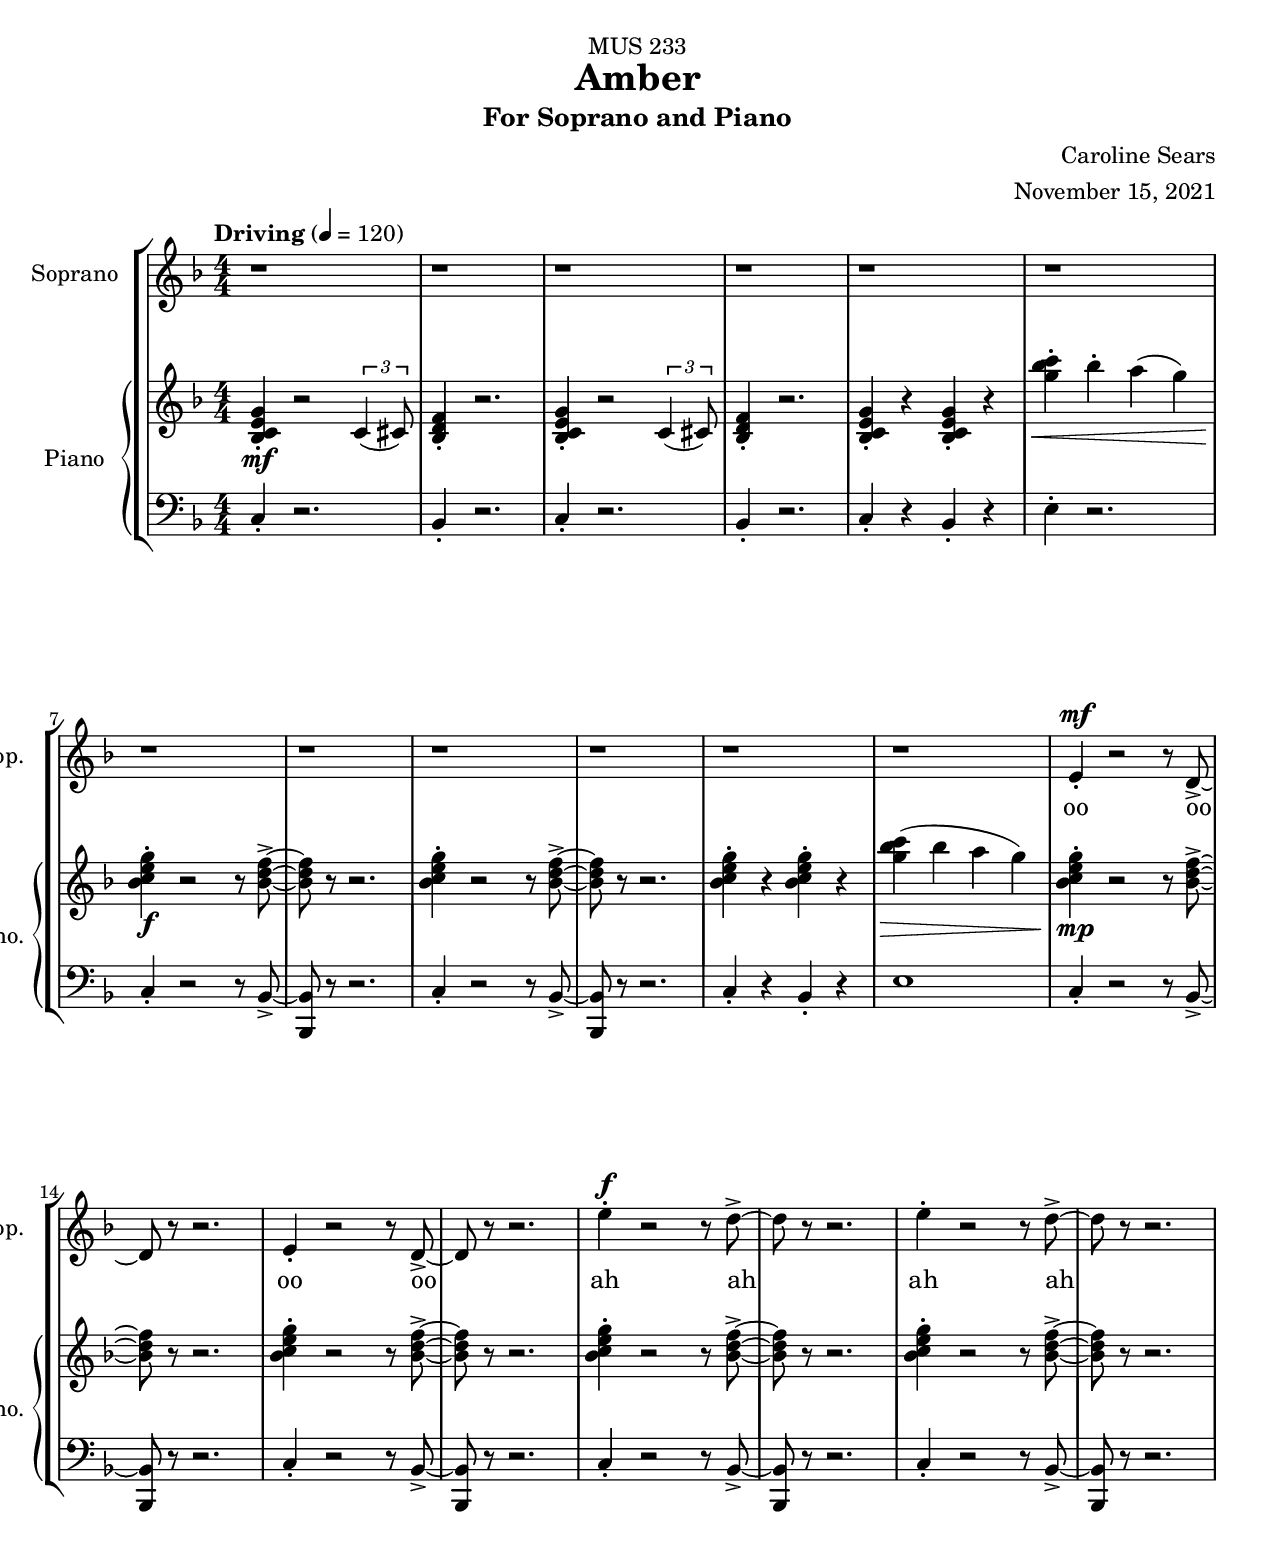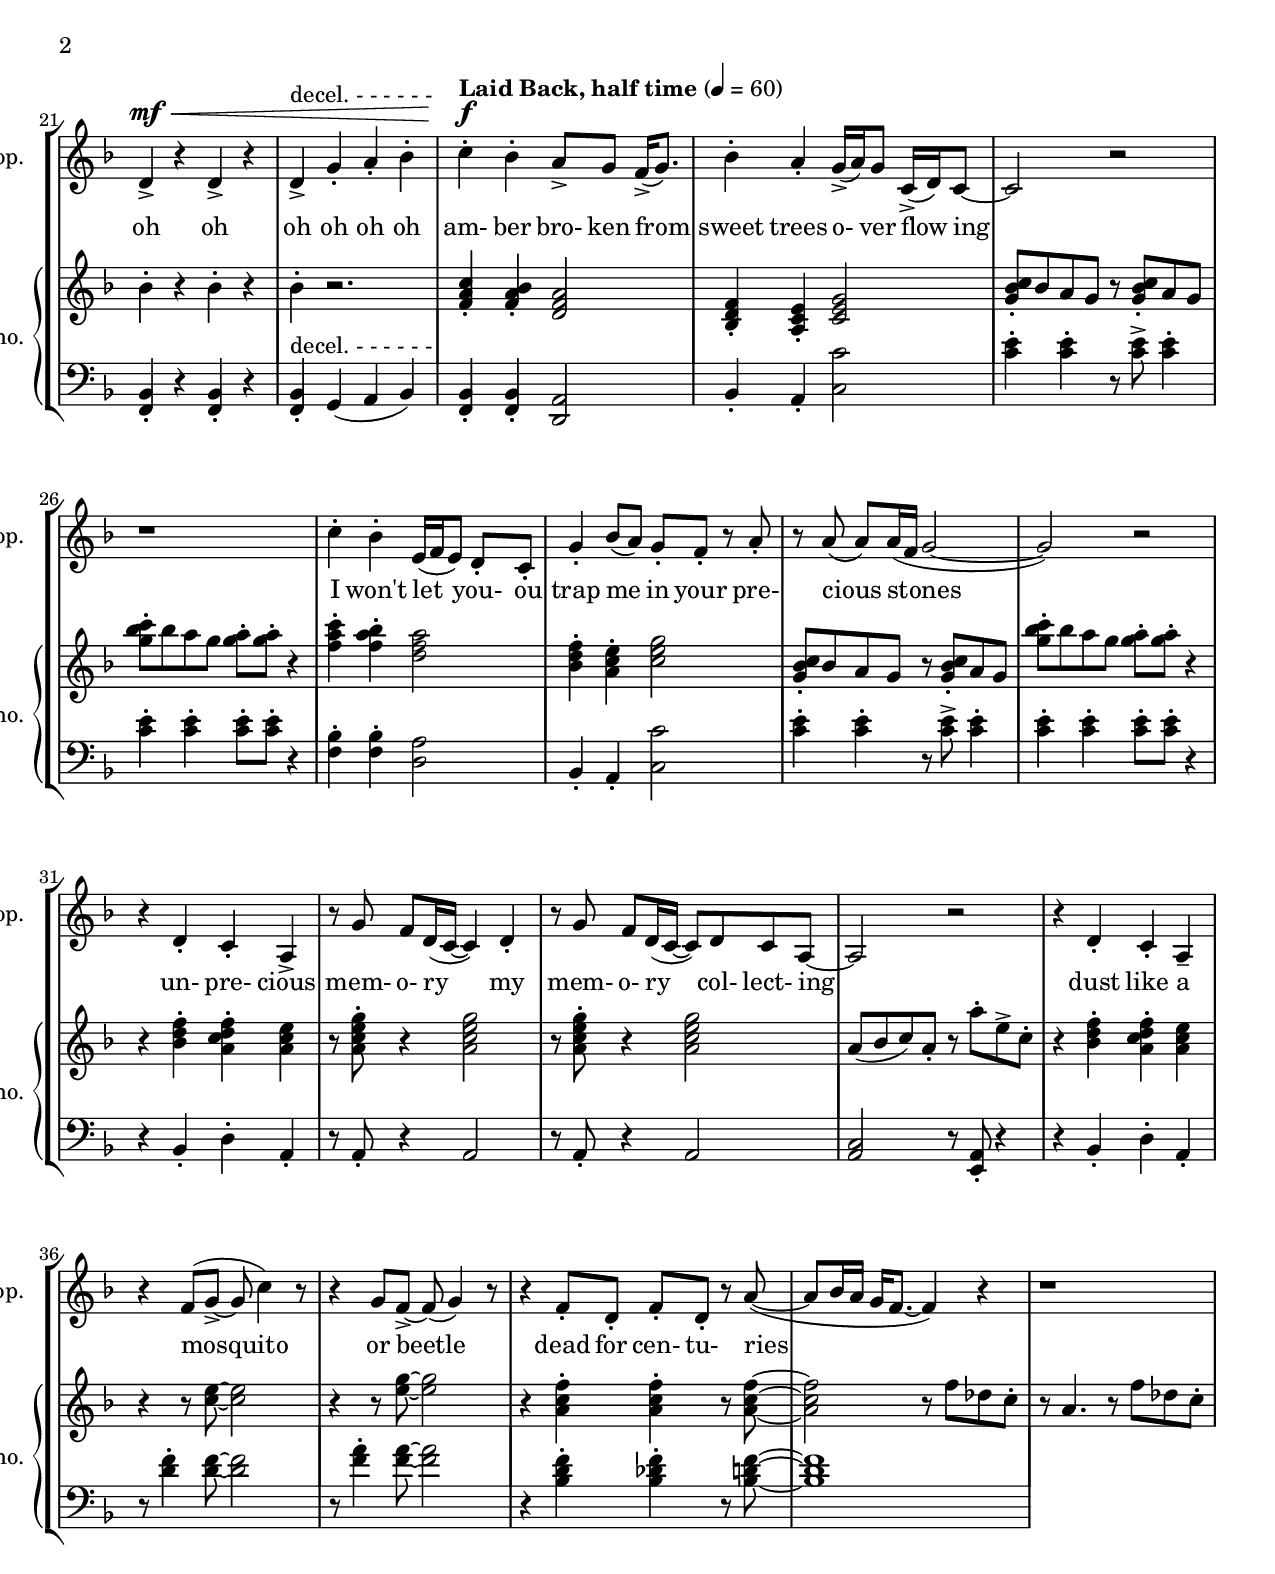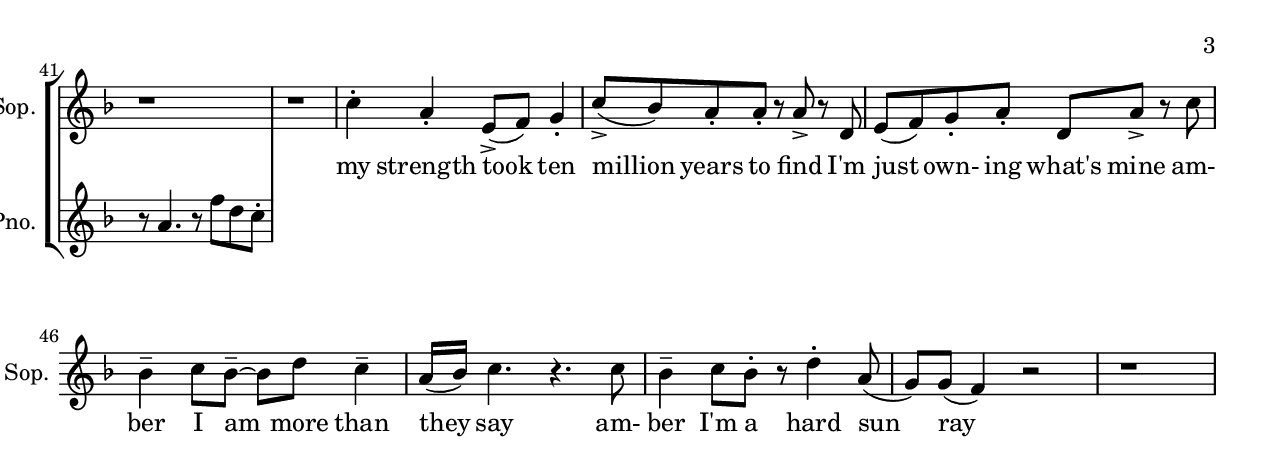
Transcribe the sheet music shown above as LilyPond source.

%%%%%%%%%%%%%%%%%%%% Header + Paper Dimensions %%%%%%%%%%%%%%%%%%%%
\header {
  title = "Amber"
    subtitle = "For Soprano and Piano"
    dedication = "MUS 233"
    composer = "Caroline Sears"
    arranger = "November 15, 2021"
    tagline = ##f

}
\paper {
  #(set-paper-size "ansi a")
  #(define top-margin (* 0.75 in))
}

%%%%%%%%%%%%%%%%%%%% Musical/Lyrical Content %%%%%%%%%%%%%%%%%%%%%%%%%%

%%%%% VOICE PART %%%%%%%%%%%
theNotes = \relative c'' {
    \set Staff.midiInstrument = "flute"
    \key f \major % C mixolydian
    \numericTimeSignature \time 4/4
    \tempo "Driving" 4 = 120
    \dynamicUp

    %%Intro %%
    r1 | r1 |r1 | r1 | r1 | r1 | r1 | r1 | r1 | r1 | r1 | r1 |
    e,4\staccato\mf r2 r8 d8\accent~ |d8 r8 r2. |e4\staccato r2 r8 d8\accent~ |d8 r8 r2. 
    e'4\staccato\f r2 r8 d8\accent~ |d8 r8 r2. |e4\staccato r2 r8 d8\accent~ |d8 r8 r2. 
    d,4\accent\mf\< r4 d4\accent r4| d4\accent^\markup{"decel. - - - - - -"}  g4\staccato a4\staccato bes\staccato |


    %% Verse 1 %%

    %bar 23%
    \tempo "Laid Back, half time" 4 = 60
    c4\staccato\!\f bes4\staccato  a8\accent g8 f16\accent (g8.) | bes4\staccato  a\staccato g16\accent (a16) g8 c,16\accent (d16) c8~ |
    c2 r2 | r1 |
    %bar 27%
     c'4\staccato bes4\staccato  e,16 (f16 e8)  d8\staccato c8\staccato | g'4\staccato bes8 (a) g8\staccato f8\staccato r8 a8\staccato |
    r8 a8 (a) a16 (f16 g2~ | g2) r2 |
    %bar 31%
    r4 d4\staccato c4\staccato a\accent |r8 g'8 f d16 (c16~c4) d4\staccato | r8 g8 f d16 (c16~c8) d8 c8 a~ |a2 r2 |
    %bar 35%
    r4 d4\staccato c4\staccato a4\tenuto | r4 f'8 (g8\accent~g8 c4) r8 | r4 g8 f8\accent~f8 (g4) r8 | r4 f8\staccato d\staccato f\staccato d\staccato r8 a'8(~a8 bes16  a16 
    g f8.~f4)  r4| r1 |r1| r1 |
    c'4\staccato a\staccato e8\accent (f8) g4\staccato | c8\accent (bes) a8\staccato a8\staccato r8 a\accent r8 d,8 |
    e8 (f) g8\staccato a8\staccato  d,8 a'8\accent r8 c8| bes4\tenuto c8 bes8\tenuto~bes8 d8 c4\tenuto| a16 (bes) c4. r4. c8|
    bes4\tenuto c8 bes8\staccato r8 d4\staccato a8 (g8) g8 (f4) r2 | r1 |


    %% Verse 2 %%

    %% Breakdown %%

    %% Verse 3? %%

    %% End %%
    
  }

theWords =  \lyricmode {
      %% Intro %%%
      oo oo oo oo
      ah ah ah ah
      oh oh oh oh oh oh
      %% Verse 1%%%
      am- ber bro- ken from
      sweet trees o- ver flow ing
      I won't let you- _ou  trap me
      in your pre- cious stones_
      un- pre- cious mem- o- ry my
      mem- o- ry col- lect- ing
      dust like a mosquito or beetle
      dead for cen- tu- ries
      my strength took ten million
      years to find
      I'm just own- ing what's mine
      am- ber I am more than they say
      am- ber I'm a hard sun ray 

  }

%%%%%% PIANO PART %%%%%%%%%%
righthand =\relative c' {
    \set Staff.midiInstrument = "piano"
    \key f \major
    \numericTimeSignature \time 4/4

    %%%%%%%% INTRO %%%%%%%%
    \tempo "Driving" 4 = 120
    <bes c e g>4\staccato\mf r2 \tuplet 3/2 {c4 (cis8)} | <bes d f>4\staccato r2.|
    <bes c e g>4\staccato r2 \tuplet 3/2 {c4 (cis8)} | <bes d f>4\staccato r2.|
    <bes c e g>4\staccato r4 <bes c e g>4\staccato r4|
    <g'' bes c>4\staccato\< bes\staccato a (g) |
    <bes, c e g>4\staccato\!\f r2 r8 <bes d f>8\accent~|<bes d f>8 r8 r2. |
    <bes c e g>4\staccato r2 r8 <bes d f>8\accent~|<bes d f>8 r8 r2. |
    <bes c e g>4\staccato r4 <bes c e g>4\staccato r4|
    <g' bes c>4\> (bes a g) |
    <bes, c e g>4\!\mp\staccato r2 r8 <bes d f>8\accent~|<bes d f>8 r8 r2. |
    <bes c e g>4\staccato r2 r8 <bes d f>8\accent~|<bes d f>8 r8 r2. |
    <bes c e g>4\staccato r2 r8 <bes d f>8\accent~|<bes d f>8 r8 r2. |
    <bes c e g>4\staccato r2 r8 <bes d f>8\accent~|<bes d f>8 r8 r2. |
    bes4\staccato r4 bes4\staccato r4 | bes4\staccato r2. | 
    
    %%%% VERSE 1 %%%%%%%%
    \tempo "Laid Back, half time" 4 = 60

    %bar 23%
    <f a c>4\staccato <f a bes>\staccato <d f a>2 | <bes d f>4\staccato <a c e>4\staccato  <c e g>2 |
    <g' bes c>8\staccato  bes  a g r8 <g bes c>8\staccato a g | <g' bes c>8\staccato  bes  a g <g a>8\staccato <g a>8\staccato r4|
    %bar 27%
    <f a c>4\staccato <f a bes>\staccato <d f a>2 | <bes d f>4\staccato <a c e>4\staccato  <c e g>2 |
    <g bes c>8\staccato  bes  a g r8 <g bes c>8\staccato a g | <g' bes c>8\staccato  bes  a g <g a>8\staccato <g a>8\staccato r4|
    %bar 31%
    r4 <bes, d f>4\staccato <a c d f>4\staccato <a c e> | r8 <a c e g>\staccato r4 <a c e g>2 |  r8 <a c e g>\staccato r4 <a c e g>2 | 
    %bar 34%
    a8 (bes c) a\staccato r8 a'\staccato e\accent c\staccato |r4 <bes d f>4\staccato <a c d f>4\staccato <a c e> |
    r4 r8 <c e>8~<c e>2 | r4 r8 <e g>8~<e g>2 | r4 <a, c f>4\staccato <a c f>4\staccato r8 <a c f>8~| <a c f>2 r8 f'8 des c\staccato|
    r8 a4. r8 f'8 des c\staccato | r8 a4. r8 f'8 d c\staccato


  }

lefthand = \relative c {
    \set Staff.midiInstrument = "piano"
    \key f \major
    \numericTimeSignature \time 4/4
    \clef "bass"

    %%%%%%%% INTRO %%%%%%%%
    \tempo "Driving" 4 = 120
    c4\staccato r2.|bes4\staccato r2. |
    c4\staccato r2.|bes4\staccato r2. |
    c4\staccato r4 bes4\staccato r4|
    e4\staccato r2.|
    c4\staccato r2 r8 bes8~\accent|<bes bes,>8 r8 r2. |
    c4\staccato r2 r8 bes8~\accent|<bes bes,>8 r8 r2. |
    c4\staccato r4 bes4\staccato r4|
    e1|
    c4\staccato r2 r8 bes8~\accent|<bes bes,>8 r8 r2. |
    c4\staccato r2 r8 bes8~\accent|<bes bes,>8 r8 r2. |
    c4\staccato r2 r8 bes8~\accent|<bes bes,>8 r8 r2. |
    c4\staccato r2 r8 bes8~\accent|<bes bes,>8 r8 r2. |
    <bes f>4\staccato r4 <bes f>4\staccato r4 |
    <bes f>4\staccato^\markup{"decel. - - - - - -"} g4 (a bes) |

    %%%%% VERSE 1 %%%%%%%%%%
    \tempo "Laid Back, half time" 4 = 60

    %bar 23%
    <f bes>4\staccato <f bes>4\staccato <d a'>2 | bes'4\staccato a4\staccato <c c'>2| 
    <c' e>4\staccato <c e>\staccato r8 <c e>\accent <c e>4\staccato  |
     <c e>4\staccato <c e>\staccato <c e>8\staccato <c e>8\staccato r4 |
     %bar 27%
     <f, bes>4\staccato <f bes>4\staccato <d a'>2 | bes4\staccato a4\staccato <c c'>2|
     <c' e>4\staccato <c e>\staccato r8 <c e>\accent <c e>4\staccato  |
     <c e>4\staccato <c e>\staccato <c e>8\staccato <c e>8\staccato r4 |
     %bar 31%
      r4 bes,4\staccato d\staccato a\staccato | r8 a8\staccato r4 a2 |r8 a8\staccato r4 a2 |
      %bar 34%
      <a c>\2 r8 <a e>8\staccato r4 | r4 bes4\staccato d\staccato a\staccato |
      r8 <d' f>4\staccato <d f>8~ <d f>2 | r8 <f a>4\staccato <f a>8~<f a>2 | r4 <bes, d f>4\staccato <bes des f>4\staccato r8 <bes d f>8~|
      <bes d f>1 |
    
  }

%%%%%%%%%%%%%%%%%%%%%%% Score Setup %%%%%%%%%%%%%%%%%%%%%%%%%%%%%%%%%%%
\score {
\new StaffGroup <<
  \new Staff \with {instrumentName = "Soprano" 
    shortInstrumentName = #"Sop. "}
  \new Voice = vocals \theNotes
  \new Lyrics \lyricsto vocals \theWords
  

  \new PianoStaff \with { instrumentName = "Piano" 
    shortInstrumentName = #"Pno. "}
  <<
    \new Staff = "upper" \righthand
    \new Staff = "lower" \lefthand
  >>
>>

  \layout {}
  \midi {}
}